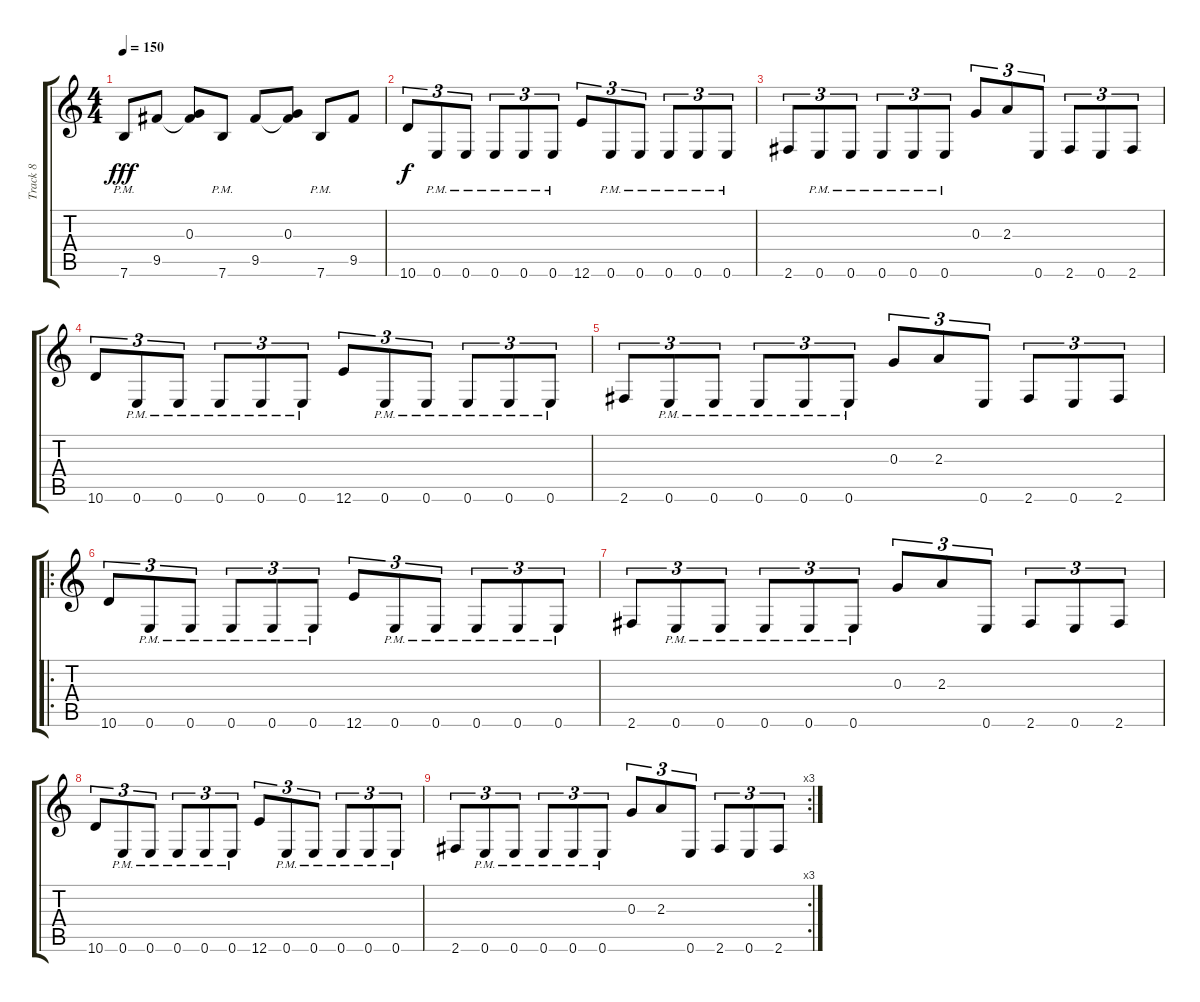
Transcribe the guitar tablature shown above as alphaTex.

\track ("Track 8" "Track 8") {instrument distortionguitar}
\staff {score tabs}
\tuning (E4 B3 G3 D3 A2 E2) {hide}
\ts (4 4)
\tempo 150
\clef g2
\ks c
7.6{pm}.8{dy fff} 9.5.8 (0.3 9.5{t}).8 7.6{pm}.8 9.5.8 (0.3 9.5{t}).8 7.6{pm}.8 9.5.8 |
10.6.8{tu (3 2) dy f} 0.6{pm}.8{tu (3 2)} 0.6{pm}.8{tu (3 2)} 0.6{pm}.8{tu (3 2)} 0.6{pm}.8{tu (3 2)} 0.6{pm}.8{tu (3 2)} 12.6.8{tu (3 2)} 0.6{pm}.8{tu (3 2)} 0.6{pm}.8{tu (3 2)} 0.6{pm}.8{tu (3 2)} 0.6{pm}.8{tu (3 2)} 0.6{pm}.8{tu (3 2)} |
2.6.8{tu (3 2)} 0.6{pm}.8{tu (3 2)} 0.6{pm}.8{tu (3 2)} 0.6{pm}.8{tu (3 2)} 0.6{pm}.8{tu (3 2)} 0.6{pm}.8{tu (3 2)} 0.3.8{tu (3 2)} 2.3.8{tu (3 2)} 0.6.8{tu (3 2)} 2.6.8{tu (3 2)} 0.6.8{tu (3 2)} 2.6.8{tu (3 2)} |
10.6.8{tu (3 2)} 0.6{pm}.8{tu (3 2)} 0.6{pm}.8{tu (3 2)} 0.6{pm}.8{tu (3 2)} 0.6{pm}.8{tu (3 2)} 0.6{pm}.8{tu (3 2)} 12.6.8{tu (3 2)} 0.6{pm}.8{tu (3 2)} 0.6{pm}.8{tu (3 2)} 0.6{pm}.8{tu (3 2)} 0.6{pm}.8{tu (3 2)} 0.6{pm}.8{tu (3 2)} |
2.6.8{tu (3 2)} 0.6{pm}.8{tu (3 2)} 0.6{pm}.8{tu (3 2)} 0.6{pm}.8{tu (3 2)} 0.6{pm}.8{tu (3 2)} 0.6{pm}.8{tu (3 2)} 0.3.8{tu (3 2)} 2.3.8{tu (3 2)} 0.6.8{tu (3 2)} 2.6.8{tu (3 2)} 0.6.8{tu (3 2)} 2.6.8{tu (3 2)} |
\ro
10.6.8{tu (3 2)} 0.6{pm}.8{tu (3 2)} 0.6{pm}.8{tu (3 2)} 0.6{pm}.8{tu (3 2)} 0.6{pm}.8{tu (3 2)} 0.6{pm}.8{tu (3 2)} 12.6.8{tu (3 2)} 0.6{pm}.8{tu (3 2)} 0.6{pm}.8{tu (3 2)} 0.6{pm}.8{tu (3 2)} 0.6{pm}.8{tu (3 2)} 0.6{pm}.8{tu (3 2)} |
2.6.8{tu (3 2)} 0.6{pm}.8{tu (3 2)} 0.6{pm}.8{tu (3 2)} 0.6{pm}.8{tu (3 2)} 0.6{pm}.8{tu (3 2)} 0.6{pm}.8{tu (3 2)} 0.3.8{tu (3 2)} 2.3.8{tu (3 2)} 0.6.8{tu (3 2)} 2.6.8{tu (3 2)} 0.6.8{tu (3 2)} 2.6.8{tu (3 2)} |
10.6.8{tu (3 2)} 0.6{pm}.8{tu (3 2)} 0.6{pm}.8{tu (3 2)} 0.6{pm}.8{tu (3 2)} 0.6{pm}.8{tu (3 2)} 0.6{pm}.8{tu (3 2)} 12.6.8{tu (3 2)} 0.6{pm}.8{tu (3 2)} 0.6{pm}.8{tu (3 2)} 0.6{pm}.8{tu (3 2)} 0.6{pm}.8{tu (3 2)} 0.6{pm}.8{tu (3 2)} |
\rc 3
2.6.8{tu (3 2)} 0.6{pm}.8{tu (3 2)} 0.6{pm}.8{tu (3 2)} 0.6{pm}.8{tu (3 2)} 0.6{pm}.8{tu (3 2)} 0.6{pm}.8{tu (3 2)} 0.3.8{tu (3 2)} 2.3.8{tu (3 2)} 0.6.8{tu (3 2)} 2.6.8{tu (3 2)} 0.6.8{tu (3 2)} 2.6.8{tu (3 2)}
